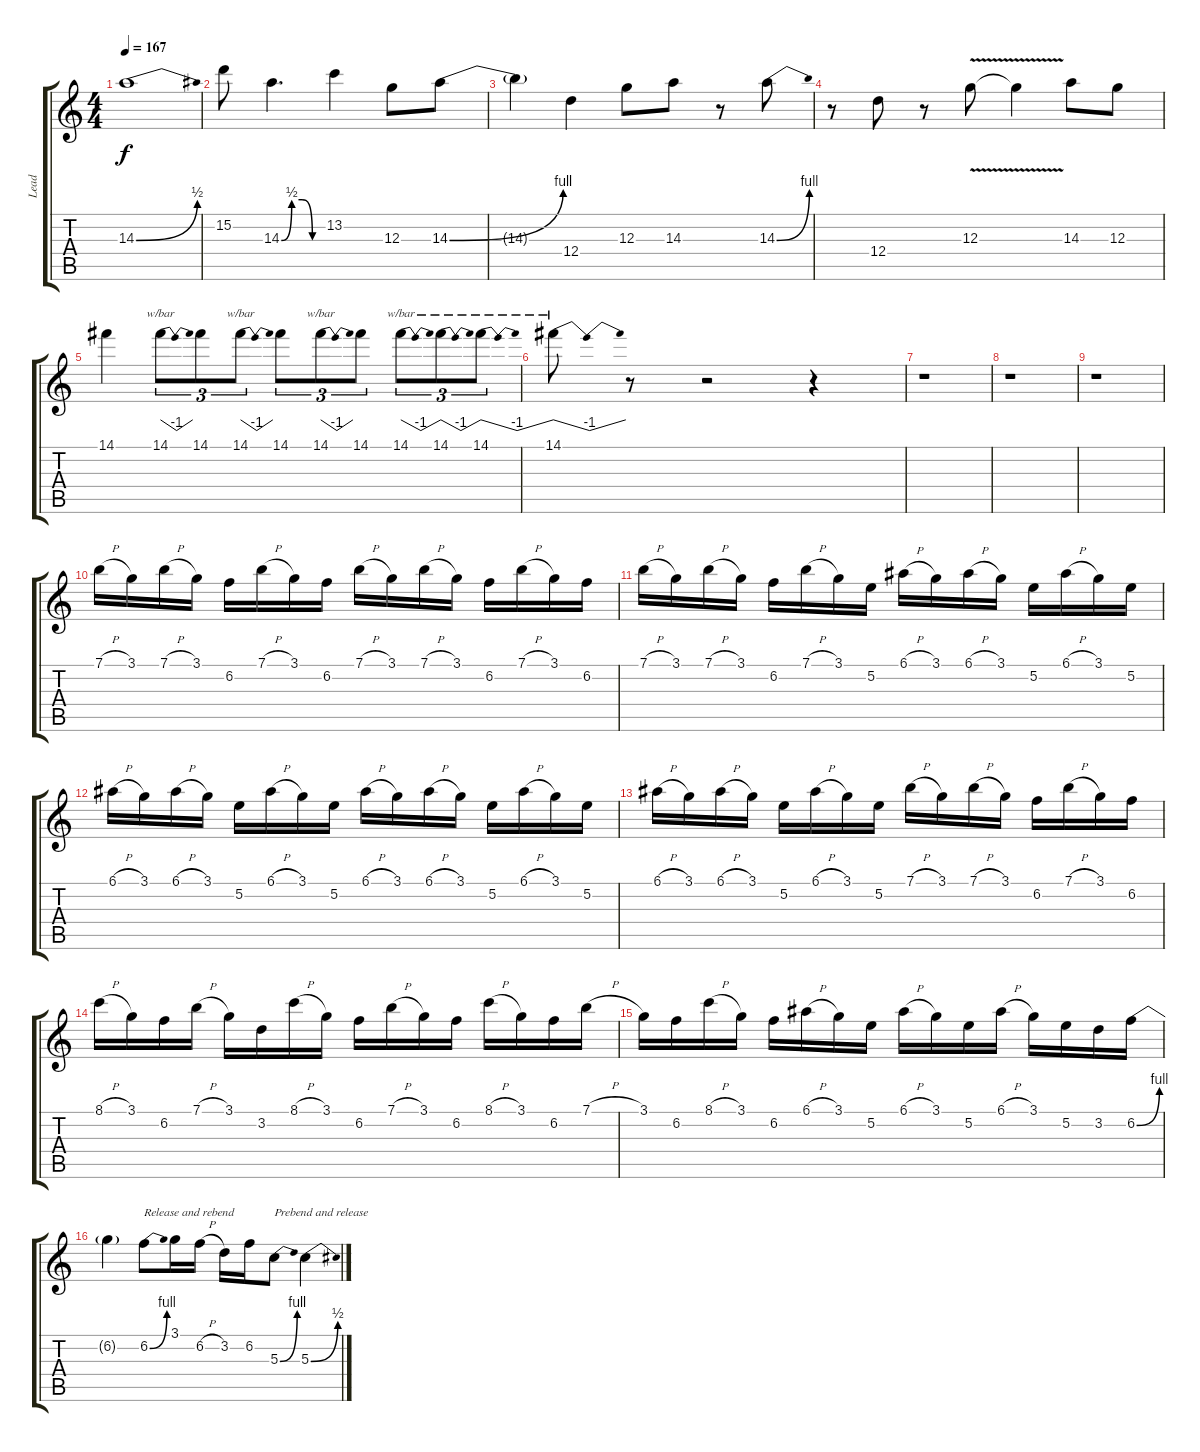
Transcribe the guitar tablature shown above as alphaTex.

\track ("Lead" "Lead") {instrument distortionguitar}
\staff {score tabs}
\tuning (E4 B3 G3 D3 A2 E2) {hide}
\ts (4 4)
\tempo 167
\clef g2
\ks c
14.3{be (bend 0 0 60 2)}.1{dy f} |
15.2.8 14.3{be (custom 0 0 15 2 30 2 45 0 60 0)}.4{d} 13.2.4 12.3.8 14.3{be (bend 0 0 60 4)}.8 |
14.3{t}.4 12.4.4 12.3.8 14.3.8 r.8 14.3{be (bend 0 0 60 4)}.8 |
r.8 12.4.8 r.8 12.3{v}.8 12.3{t}.4 14.3.8 12.3.8 |
14.1.4 14.1.8{tu (3 2) tbe (dip default 0 0 30 -4 60 0)} 14.1.8{tu (3 2)} 14.1.8{tu (3 2) tbe (dip default 0 0 30 -4 60 0)} 14.1.8{tu (3 2)} 14.1.8{tu (3 2) tbe (dip default 0 0 30 -4 60 0)} 14.1.8{tu (3 2)} 14.1.8{tu (3 2) tbe (dip default 0 0 30 -4 60 0)} 14.1.8{tu (3 2) tbe (dip default 0 0 30 -4 60 0)} 14.1.8{tu (3 2) tbe (dip default 0 0 30 -4 60 0)} |
14.1.8{tbe (dip default 0 0 30 -4 60 0)} r.8 r.2 r.4 |
r.1 |
r.1 |
r.1 |
7.1{h}.16 3.1.16 7.1{h}.16 3.1.16 6.2.16 7.1{h}.16 3.1.16 6.2.16 7.1{h}.16 3.1.16 7.1{h}.16 3.1.16 6.2.16 7.1{h}.16 3.1.16 6.2.16 |
7.1{h}.16 3.1.16 7.1{h}.16 3.1.16 6.2.16 7.1{h}.16 3.1.16 5.2.16 6.1{h}.16 3.1.16 6.1{h}.16 3.1.16 5.2.16 6.1{h}.16 3.1.16 5.2.16 |
6.1{h}.16 3.1.16 6.1{h}.16 3.1.16 5.2.16 6.1{h}.16 3.1.16 5.2.16 6.1{h}.16 3.1.16 6.1{h}.16 3.1.16 5.2.16 6.1{h}.16 3.1.16 5.2.16 |
6.1{h}.16 3.1.16 6.1{h}.16 3.1.16 5.2.16 6.1{h}.16 3.1.16 5.2.16 7.1{h}.16 3.1.16 7.1{h}.16 3.1.16 6.2.16 7.1{h}.16 3.1.16 6.2.16 |
8.1{h}.16 3.1.16 6.2.16 7.1{h}.16 3.1.16 3.2.16 8.1{h}.16 3.1.16 6.2.16 7.1{h}.16 3.1.16 6.2.16 8.1{h}.16 3.1.16 6.2.16 7.1{h}.16 |
3.1.16 6.2.16 8.1{h}.16 3.1.16 6.2.16 6.1{h}.16 3.1.16 5.2.16 6.1{h}.16 3.1.16 5.2.16 6.1{h}.16 3.1.16 5.2.16 3.2.16 6.2{be (bend 0 0 60 4)}.16 |
6.2{t}.4 6.2{be (bend 0 0 60 4)}.8{txt "Release and rebend "} 3.1.16 6.2{h}.16 3.2.16 6.2.16 5.3{be (bend 0 0 60 4)}.8{txt "Prebend and release"} 5.3{be (bend 0 0 60 2)}.4
